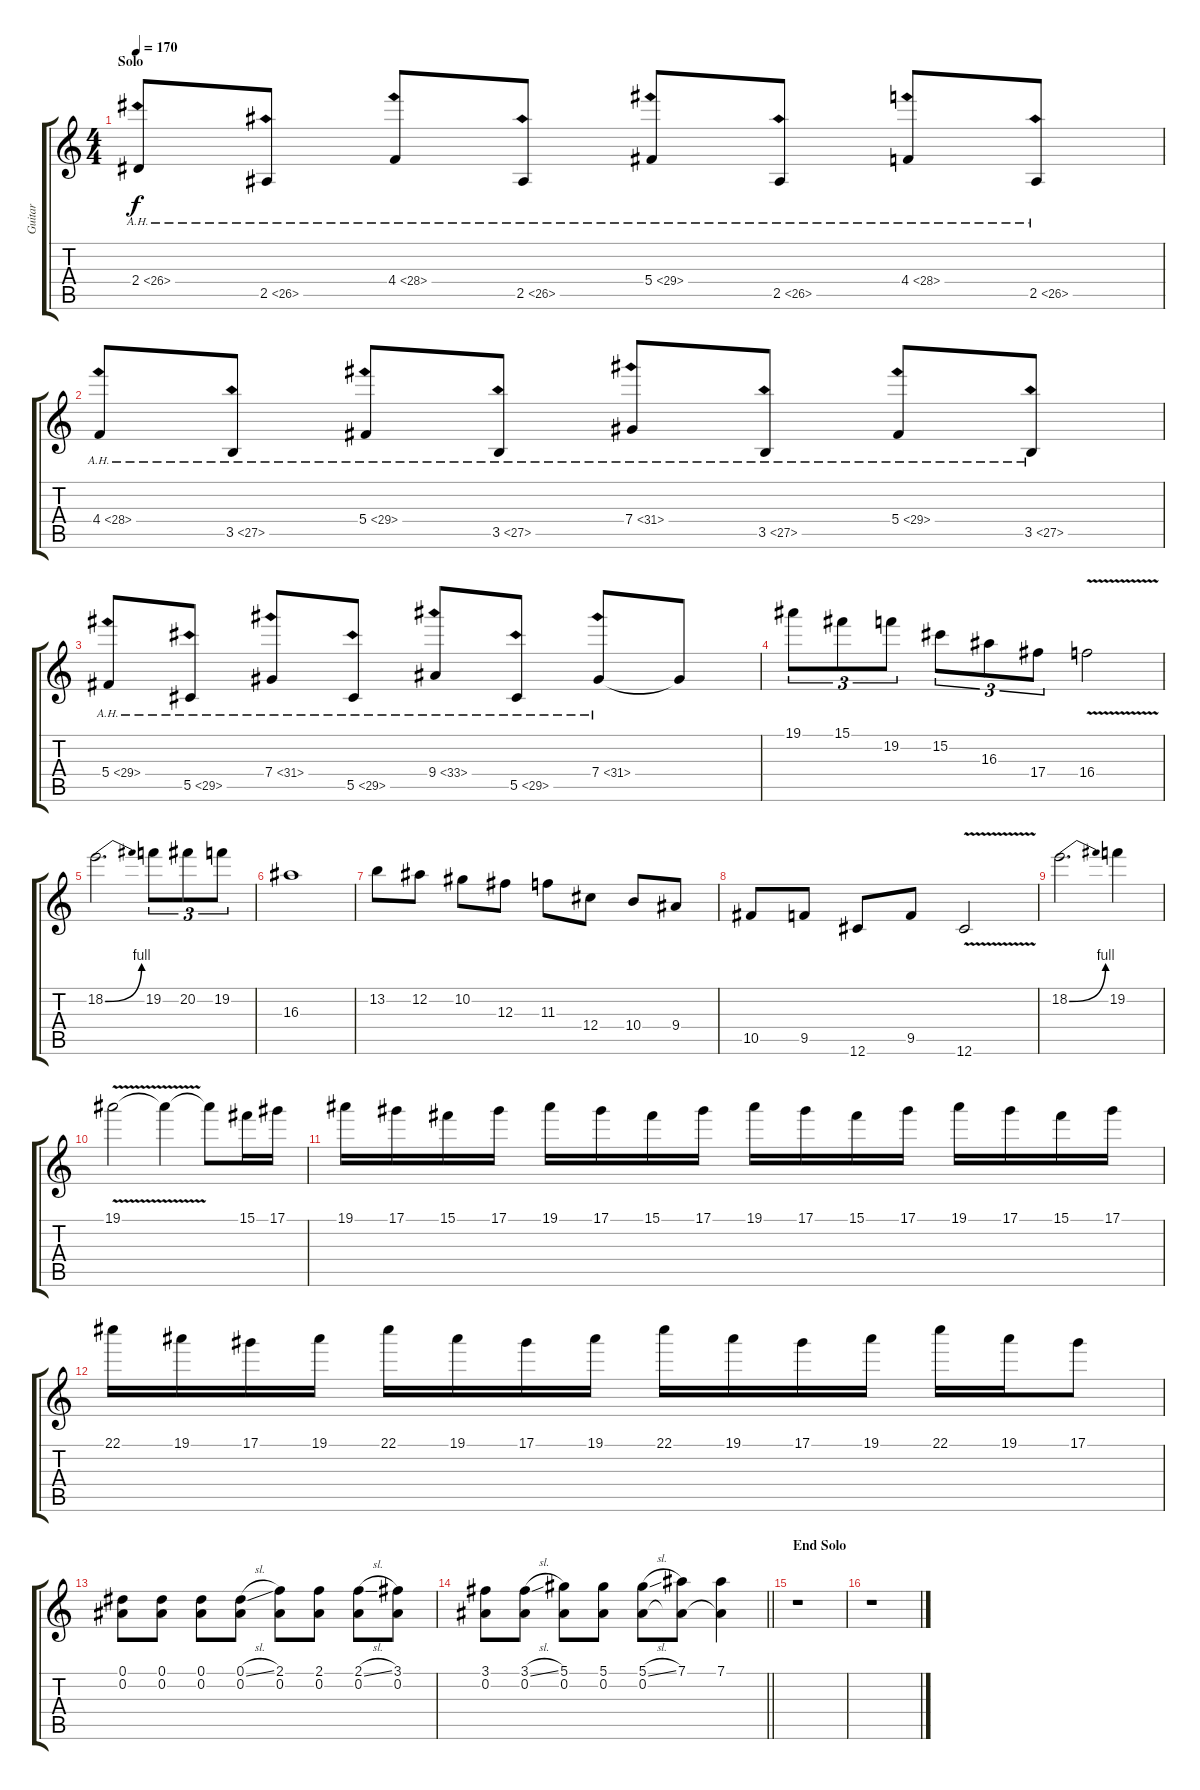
\track ("Guitar" "Guitar") {instrument distortionguitar}
\staff {score tabs}
\tuning (Eb4 Bb3 Gb3 Db3 Ab2 Db2) {hide}
\ts (4 4)
\section ("" "Solo")
\tempo 170
\clef g2
\ks c
2.4{ah 24}.8{dy f} 2.5{ah 24}.8 4.4{ah 24}.8 2.5{ah 24}.8 5.4{ah 24}.8 2.5{ah 24}.8 4.4{ah 24}.8 2.5{ah 24}.8 |
4.4{ah 24}.8 3.5{ah 24}.8 5.4{ah 24}.8 3.5{ah 24}.8 7.4{ah 24}.8 3.5{ah 24}.8 5.4{ah 24}.8 3.5{ah 24}.8 |
5.4{ah 24}.8 5.5{ah 24}.8 7.4{ah 24}.8 5.5{ah 24}.8 9.4{ah 24}.8 5.5{ah 24}.8 7.4{ah 24}.8 7.4{t}.8 |
19.1.8{tu (3 2)} 15.1.8{tu (3 2)} 19.2.8{tu (3 2)} 15.2.8{tu (3 2)} 16.3.8{tu (3 2)} 17.4.8{tu (3 2)} 16.4{v}.2 |
18.2{be (bend 0 0 60 4)}.2{d} 19.2.8{tu (3 2)} 20.2.8{tu (3 2)} 19.2.8{tu (3 2)} |
16.3.1 |
13.2.8 12.2.8 10.2.8 12.3.8 11.3.8 12.4.8 10.4.8 9.4.8 |
10.5.8 9.5.8 12.6.8 9.5.8 12.6{v}.2 |
18.2{be (bend 0 0 60 4)}.2{d} 19.2.4 |
19.1{v}.2 19.1{t}.4 19.1{t}.8 15.1.16 17.1.16 |
19.1.16 17.1.16 15.1.16 17.1.16 19.1.16 17.1.16 15.1.16 17.1.16 19.1.16 17.1.16 15.1.16 17.1.16 19.1.16 17.1.16 15.1.16 17.1.16 |
22.1.16 19.1.16 17.1.16 19.1.16 22.1.16 19.1.16 17.1.16 19.1.16 22.1.16 19.1.16 17.1.16 19.1.16 22.1.16 19.1.16 17.1.8 |
(0.1 0.2).8 (0.1 0.2).8 (0.1 0.2).8 (0.1{sl} 0.2).8 (2.1 0.2).8 (2.1 0.2).8 (2.1{sl} 0.2).8 (3.1 0.2).8 |
\barLineRight lightlight
(3.1 0.2).8 (3.1{sl} 0.2).8 (5.1 0.2).8 (5.1 0.2).8 (5.1{sl} 0.2).8 (7.1 0.2{t}).8 (7.1 0.2{t}).4 |
\section ("" "End Solo")
r.1 |
r.1
